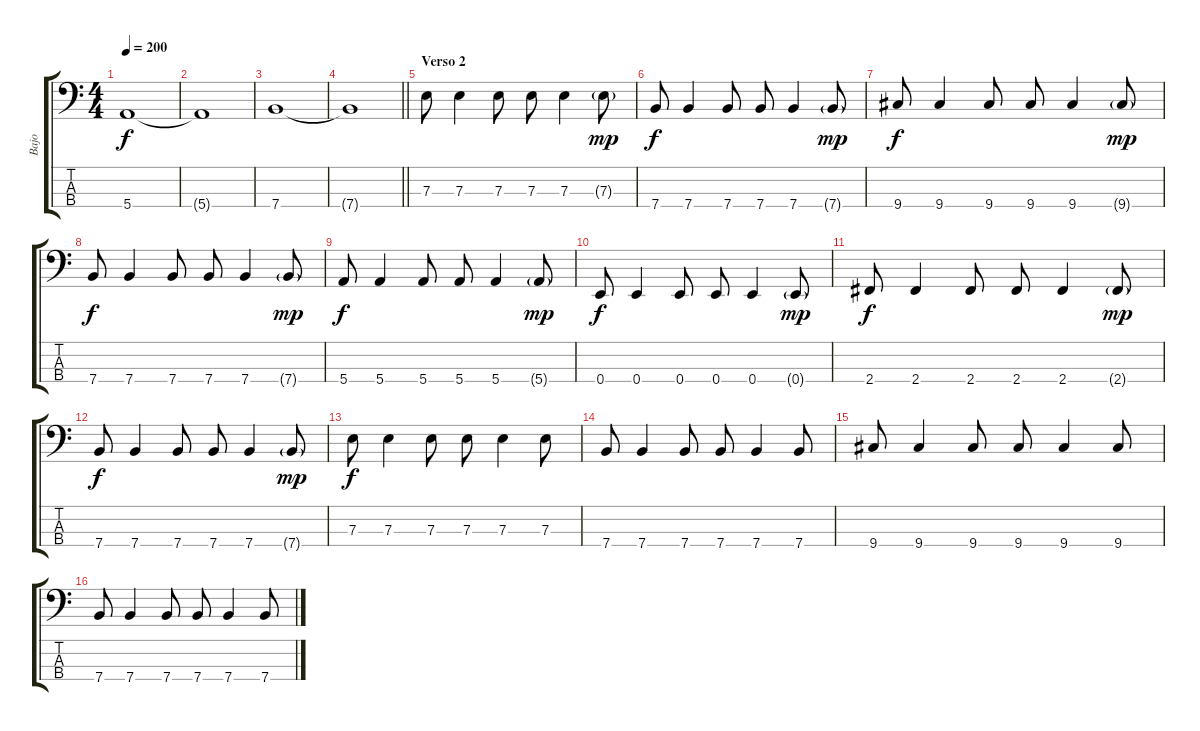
\track ("Bajo" "Bajo") {mute instrument electricbasspick}
\staff {score tabs}
\tuning (G2 D2 A1 E1) {hide}
\ts (4 4)
\tempo 200
\clef f4
\ks c
5.4.1{dy f} |
5.4{t}.1 |
7.4.1 |
\barLineRight lightlight
7.4{t}.1 |
\section ("" "Verso 2")
7.3.8 7.3.4 7.3.8 7.3.8 7.3.4 7.3{g}.8{dy mp} |
7.4.8{dy f} 7.4.4 7.4.8 7.4.8 7.4.4 7.4{g}.8{dy mp} |
9.4.8{dy f} 9.4.4 9.4.8 9.4.8 9.4.4 9.4{g}.8{dy mp} |
7.4.8{dy f} 7.4.4 7.4.8 7.4.8 7.4.4 7.4{g}.8{dy mp} |
5.4.8{dy f} 5.4.4 5.4.8 5.4.8 5.4.4 5.4{g}.8{dy mp} |
0.4.8{dy f} 0.4.4 0.4.8 0.4.8 0.4.4 0.4{g}.8{dy mp} |
2.4.8{dy f} 2.4.4 2.4.8 2.4.8 2.4.4 2.4{g}.8{dy mp} |
7.4.8{dy f} 7.4.4 7.4.8 7.4.8 7.4.4 7.4{g}.8{dy mp} |
7.3.8{dy f} 7.3.4 7.3.8 7.3.8 7.3.4 7.3.8 |
7.4.8 7.4.4 7.4.8 7.4.8 7.4.4 7.4.8 |
9.4.8 9.4.4 9.4.8 9.4.8 9.4.4 9.4.8 |
7.4.8 7.4.4 7.4.8 7.4.8 7.4.4 7.4.8
